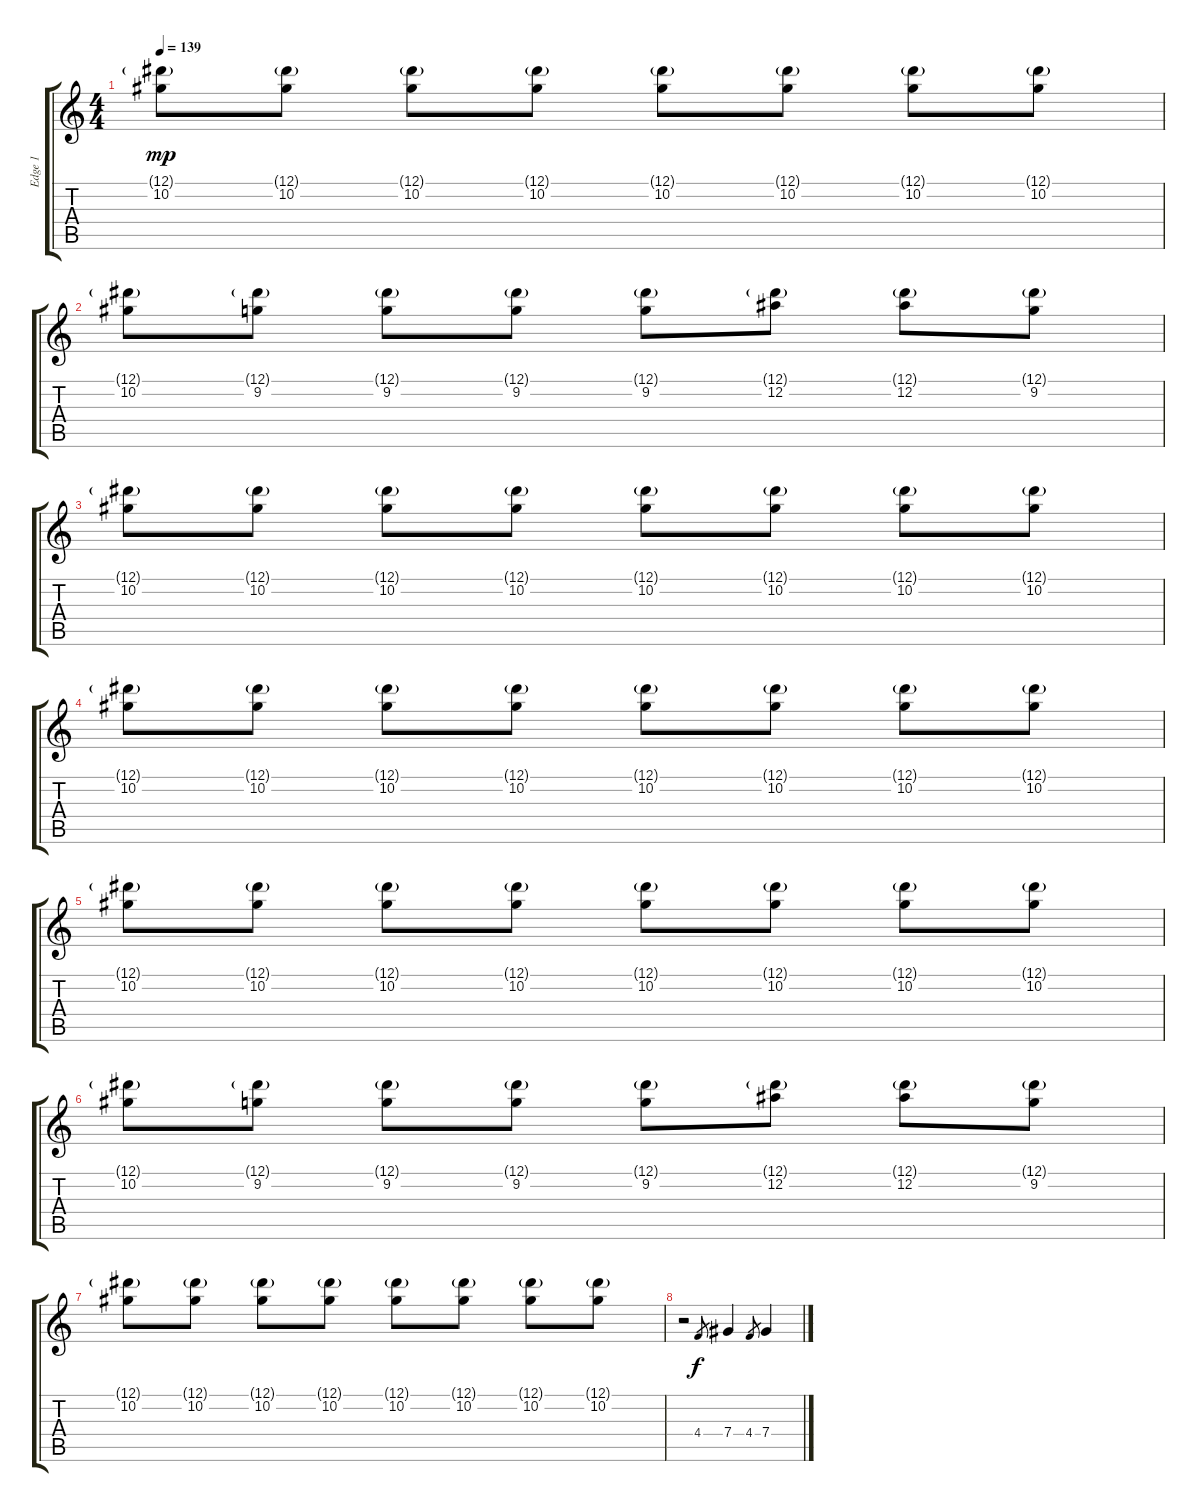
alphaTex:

\track ("Edge 1" "Edge 1") {instrument overdrivenguitar}
\staff {score tabs}
\tuning (Eb4 Bb3 Gb3 Db3 Ab2 Eb2) {hide}
\ts (4 4)
\tempo 139
\clef g2
\ks c
(12.1{g} 10.2).8{dy mp} (12.1{g} 10.2).8 (12.1{g} 10.2).8 (12.1{g} 10.2).8 (12.1{g} 10.2).8 (12.1{g} 10.2).8 (12.1{g} 10.2).8 (12.1{g} 10.2).8 |
(12.1{g} 10.2).8 (12.1{g} 9.2).8 (12.1{g} 9.2).8 (12.1{g} 9.2).8 (12.1{g} 9.2).8 (12.1{g} 12.2).8 (12.1{g} 12.2).8 (12.1{g} 9.2).8 |
(12.1{g} 10.2).8 (12.1{g} 10.2).8 (12.1{g} 10.2).8 (12.1{g} 10.2).8 (12.1{g} 10.2).8 (12.1{g} 10.2).8 (12.1{g} 10.2).8 (12.1{g} 10.2).8 |
(12.1{g} 10.2).8 (12.1{g} 10.2).8 (12.1{g} 10.2).8 (12.1{g} 10.2).8 (12.1{g} 10.2).8 (12.1{g} 10.2).8 (12.1{g} 10.2).8 (12.1{g} 10.2).8 |
(12.1{g} 10.2).8 (12.1{g} 10.2).8 (12.1{g} 10.2).8 (12.1{g} 10.2).8 (12.1{g} 10.2).8 (12.1{g} 10.2).8 (12.1{g} 10.2).8 (12.1{g} 10.2).8 |
(12.1{g} 10.2).8 (12.1{g} 9.2).8 (12.1{g} 9.2).8 (12.1{g} 9.2).8 (12.1{g} 9.2).8 (12.1{g} 12.2).8 (12.1{g} 12.2).8 (12.1{g} 9.2).8 |
(12.1{g} 10.2).8 (12.1{g} 10.2).8 (12.1{g} 10.2).8 (12.1{g} 10.2).8 (12.1{g} 10.2).8 (12.1{g} 10.2).8 (12.1{g} 10.2).8 (12.1{g} 10.2).8 |
r.2 4.4.8{gr dy f} 7.4.4 4.4.8{gr} 7.4.4
